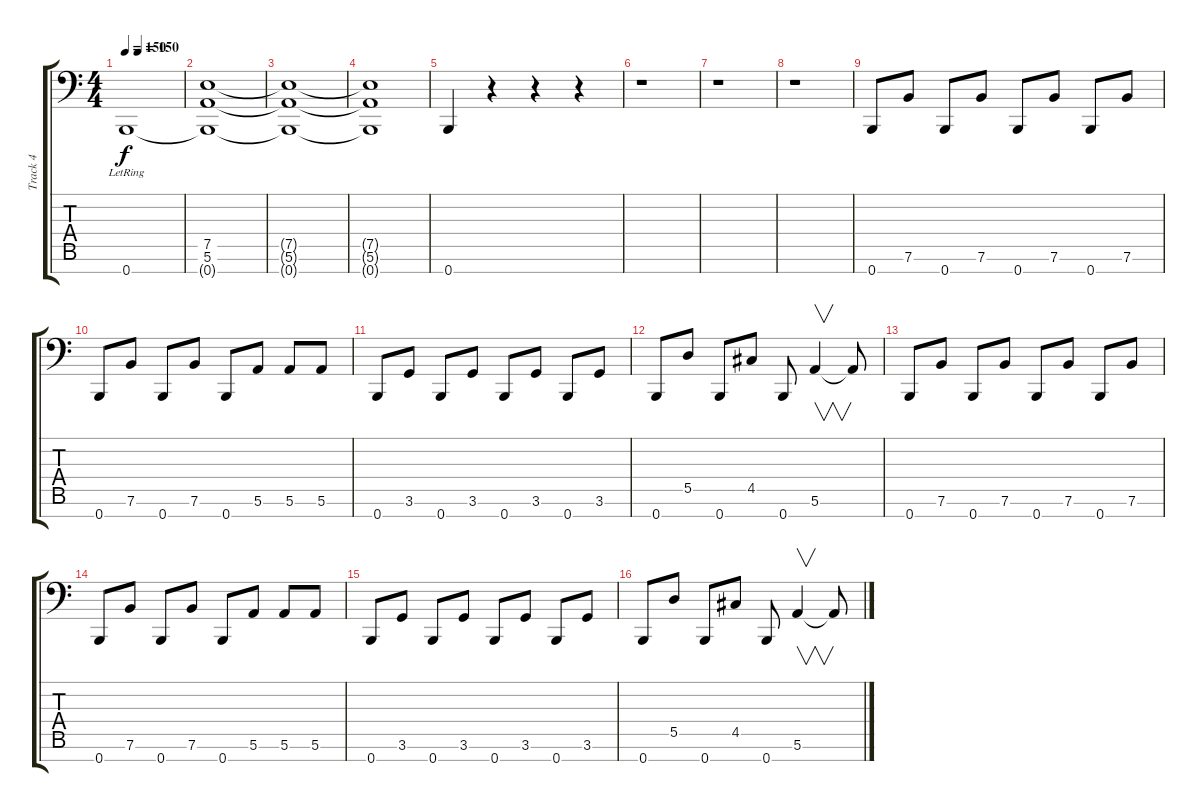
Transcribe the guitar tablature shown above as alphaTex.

\track ("Track 4" "Track 4") {instrument electricbassfinger}
\staff {score tabs}
\tuning (E3 B2 G2 D2 A1 E1 B0) {hide}
\ts (4 4)
\tempo 150
\tempo (150 0.21875)
\clef f4
\ks c
0.7{lr}.1{dy f} |
(7.5{t} 5.6{t} 0.7{t}).1 |
(7.5{t} 5.6{t} 0.7{t}).1 |
(7.5{t} 5.6{t} 0.7{t}).1 |
0.7.4 r.4 r.4 r.4 |
r.1 |
r.1 |
r.1 |
0.7.8 7.6.8 0.7.8 7.6.8 0.7.8 7.6.8 0.7.8 7.6.8 |
0.7.8 7.6.8 0.7.8 7.6.8 0.7.8 5.6.8 5.6.8 5.6.8 |
0.7.8 3.6.8 0.7.8 3.6.8 0.7.8 3.6.8 0.7.8 3.6.8 |
0.7.8 5.5.8 0.7.8 4.5.8 0.7.8 5.6.4{v} 5.6{t}.8 |
0.7.8 7.6.8 0.7.8 7.6.8 0.7.8 7.6.8 0.7.8 7.6.8 |
0.7.8 7.6.8 0.7.8 7.6.8 0.7.8 5.6.8 5.6.8 5.6.8 |
0.7.8 3.6.8 0.7.8 3.6.8 0.7.8 3.6.8 0.7.8 3.6.8 |
0.7.8 5.5.8 0.7.8 4.5.8 0.7.8 5.6.4{v} 5.6{t}.8
